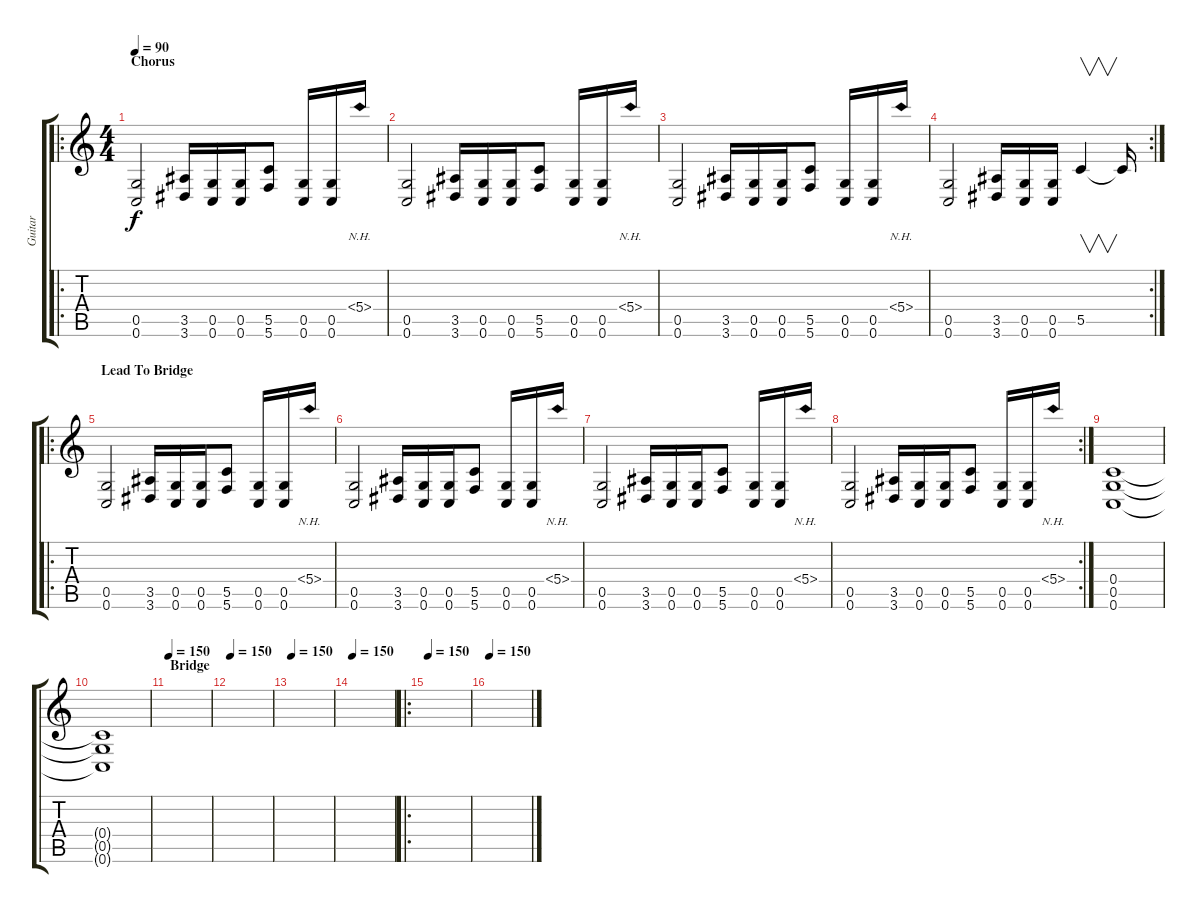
\track ("Guitar" "Guitar") {instrument distortionguitar}
\staff {score tabs}
\tuning (D4 A3 F3 C3 G2 C2) {hide}
\ro
\ts (4 4)
\section ("" "Chorus")
\tempo 90
\clef g2
\ks c
(0.5 0.6).2{dy f instrument distortionguitar} (3.5 3.6).16 (0.5 0.6).16 (0.5 0.6).16 (5.5 5.6).8 (0.5 0.6).16 (0.5 0.6).16 5.4{nh}.16 |
(0.5 0.6).2 (3.5 3.6).16 (0.5 0.6).16 (0.5 0.6).16 (5.5 5.6).8 (0.5 0.6).16 (0.5 0.6).16 5.4{nh}.16 |
(0.5 0.6).2 (3.5 3.6).16 (0.5 0.6).16 (0.5 0.6).16 (5.5 5.6).8 (0.5 0.6).16 (0.5 0.6).16 5.4{nh}.16 |
\rc 2
(0.5 0.6).2 (3.5 3.6).16 (0.5 0.6).16 (0.5 0.6).16 5.5.4{v} 5.5{t}.16 |
\ro
\section ("" "Lead To Bridge")
(0.5 0.6).2{instrument distortionguitar} (3.5 3.6).16 (0.5 0.6).16 (0.5 0.6).16 (5.5 5.6).8 (0.5 0.6).16 (0.5 0.6).16 5.4{nh}.16 |
(0.5 0.6).2{instrument distortionguitar} (3.5 3.6).16 (0.5 0.6).16 (0.5 0.6).16 (5.5 5.6).8 (0.5 0.6).16 (0.5 0.6).16 5.4{nh}.16 |
(0.5 0.6).2{instrument distortionguitar} (3.5 3.6).16 (0.5 0.6).16 (0.5 0.6).16 (5.5 5.6).8 (0.5 0.6).16 (0.5 0.6).16 5.4{nh}.16 |
\rc 2
(0.5 0.6).2{instrument distortionguitar} (3.5 3.6).16 (0.5 0.6).16 (0.5 0.6).16 (5.5 5.6).8 (0.5 0.6).16 (0.5 0.6).16 5.4{nh}.16 |
(0.4 0.5 0.6).1 |
(0.4{t} 0.5{t} 0.6{t}).1 |
\section ("" "Bridge")
\tempo 150
|
\tempo 150
|
\tempo 150
|
\tempo 150
|
\ro
\tempo 150
|
\tempo 150
